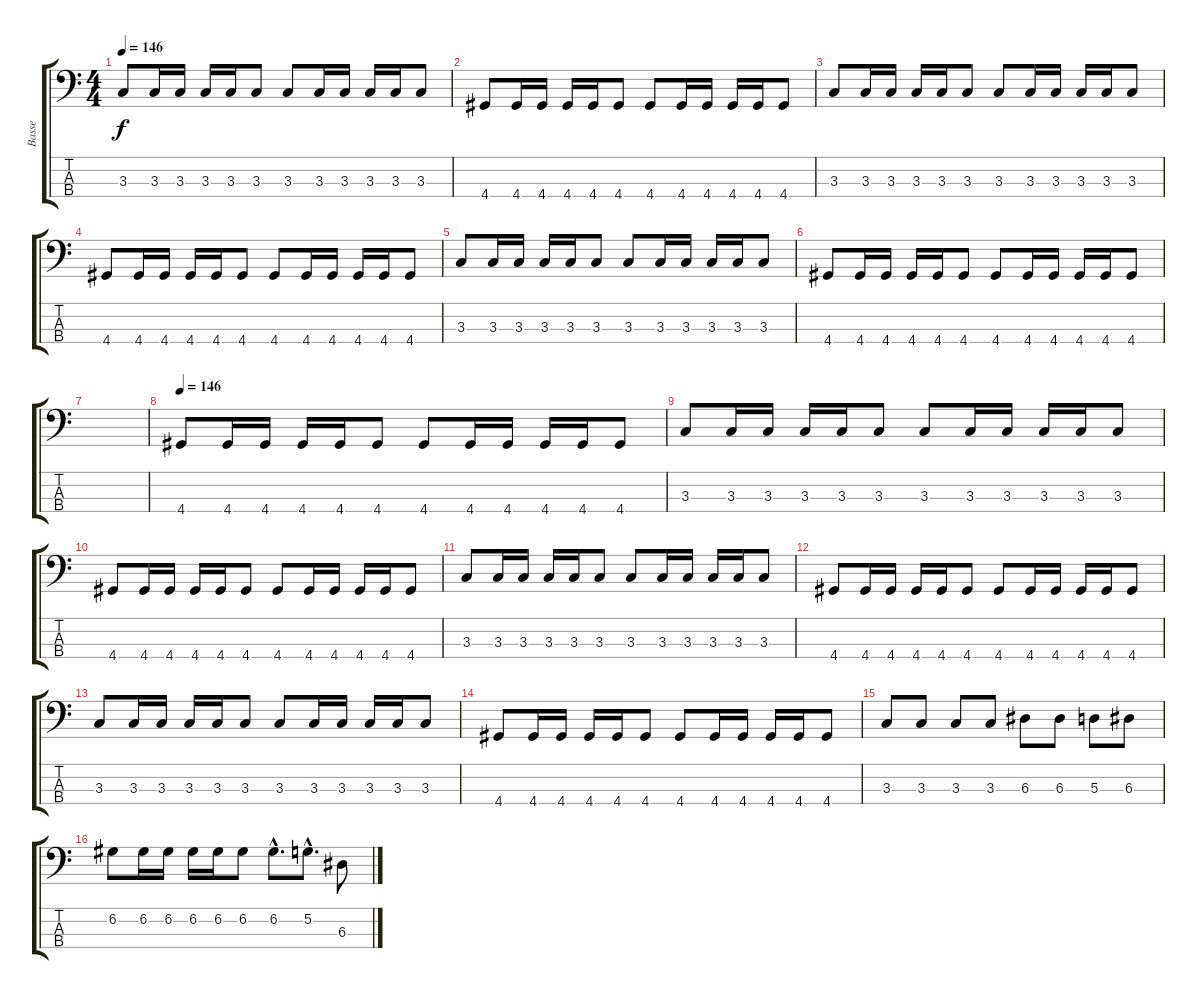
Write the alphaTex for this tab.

\track ("Basse" "Basse") {instrument electricbasspick}
\staff {score tabs}
\tuning (G2 D2 A1 E1) {hide}
\ts (4 4)
\tempo 146
\clef f4
\ks c
3.3.8{dy f} 3.3.16 3.3.16 3.3.16 3.3.16 3.3.8 3.3.8 3.3.16 3.3.16 3.3.16 3.3.16 3.3.8 |
4.4.8 4.4.16 4.4.16 4.4.16 4.4.16 4.4.8 4.4.8 4.4.16 4.4.16 4.4.16 4.4.16 4.4.8 |
3.3.8 3.3.16 3.3.16 3.3.16 3.3.16 3.3.8 3.3.8 3.3.16 3.3.16 3.3.16 3.3.16 3.3.8 |
4.4.8 4.4.16 4.4.16 4.4.16 4.4.16 4.4.8 4.4.8 4.4.16 4.4.16 4.4.16 4.4.16 4.4.8 |
3.3.8 3.3.16 3.3.16 3.3.16 3.3.16 3.3.8 3.3.8 3.3.16 3.3.16 3.3.16 3.3.16 3.3.8 |
4.4.8 4.4.16 4.4.16 4.4.16 4.4.16 4.4.8 4.4.8 4.4.16 4.4.16 4.4.16 4.4.16 4.4.8 |
|
\tempo 146
4.4.8 4.4.16 4.4.16 4.4.16 4.4.16 4.4.8 4.4.8 4.4.16 4.4.16 4.4.16 4.4.16 4.4.8 |
3.3.8 3.3.16 3.3.16 3.3.16 3.3.16 3.3.8 3.3.8 3.3.16 3.3.16 3.3.16 3.3.16 3.3.8 |
4.4.8 4.4.16 4.4.16 4.4.16 4.4.16 4.4.8 4.4.8 4.4.16 4.4.16 4.4.16 4.4.16 4.4.8 |
3.3.8 3.3.16 3.3.16 3.3.16 3.3.16 3.3.8 3.3.8 3.3.16 3.3.16 3.3.16 3.3.16 3.3.8 |
4.4.8 4.4.16 4.4.16 4.4.16 4.4.16 4.4.8 4.4.8 4.4.16 4.4.16 4.4.16 4.4.16 4.4.8 |
3.3.8 3.3.16 3.3.16 3.3.16 3.3.16 3.3.8 3.3.8 3.3.16 3.3.16 3.3.16 3.3.16 3.3.8 |
4.4.8 4.4.16 4.4.16 4.4.16 4.4.16 4.4.8 4.4.8 4.4.16 4.4.16 4.4.16 4.4.16 4.4.8 |
3.3.8 3.3.8 3.3.8 3.3.8 6.3.8 6.3.8 5.3.8 6.3.8 |
6.2.8 6.2.16 6.2.16 6.2.16 6.2.16 6.2.8 6.2{hac}.8{d} 5.2{hac}.8{d} 6.3.8
